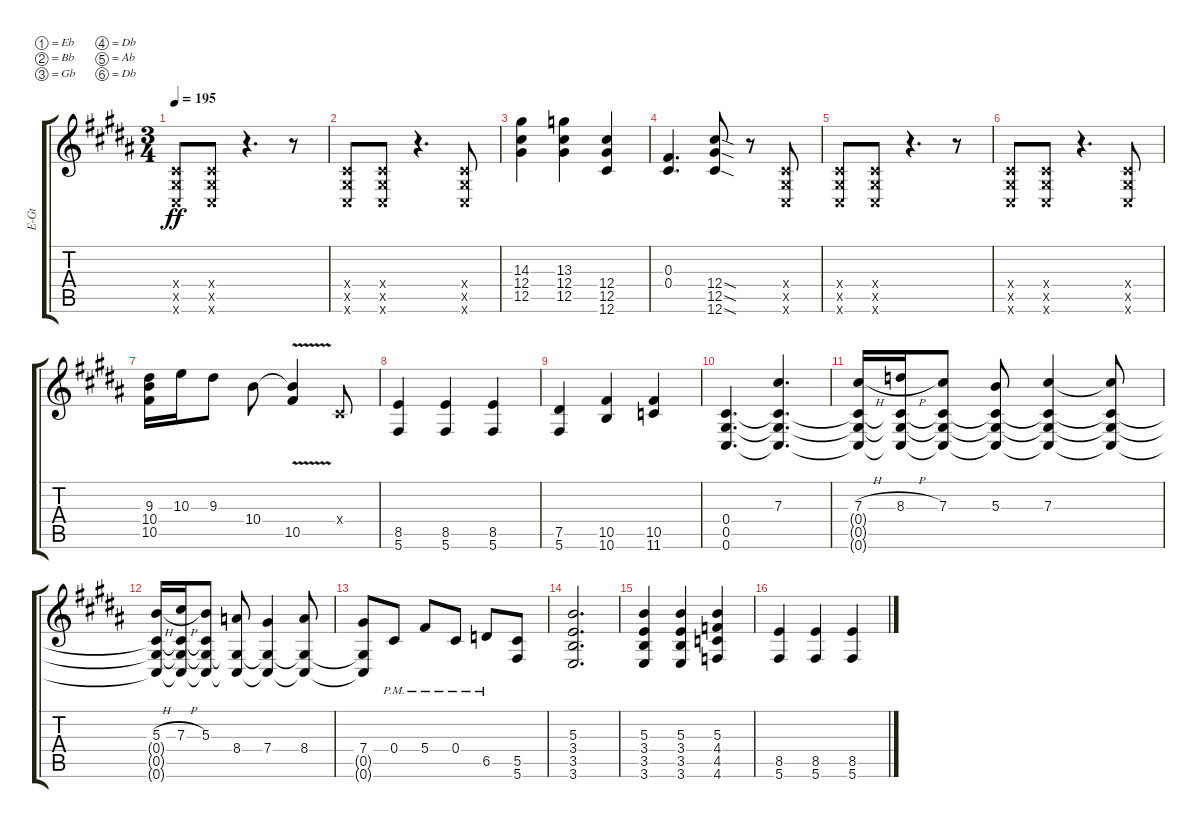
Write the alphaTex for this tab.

\bracketExtendMode groupsimilarinstruments
\otherSystemsTrackNameOrientation horizontal
\track ("Electric Guitar" "E-Gt") {instrument overdrivenguitar}
\staff {score tabs}
\tuning (Eb4 Bb3 Gb3 Db3 Ab2 Db2)
\ts (3 4)
\tempo 195
\clef g2
\ks b
(0.6{x acc forcenatural} 0.5{x acc forcenatural} 0.4{x acc forcenatural}).8{dy ff beam Up} (0.6{x acc forcenatural} 0.5{x acc forcenatural} 0.4{x acc forcenatural}).8{beam Up} r.4{d beam Up} r.8{beam Up} |
(0.6{x acc forcenatural} 0.5{x acc forcenatural} 0.4{x acc forcenatural}).8{beam Up} (0.6{x acc forcenatural} 0.5{x acc forcenatural} 0.4{x acc forcenatural}).8{beam Up} r.4{d beam Up} (0.6{x acc forcenatural} 0.5{x acc forcenatural} 0.4{x acc forcenatural}).8{beam Up} |
(12.5{acc forcenatural} 12.4{acc forcenatural} 14.3{acc forcenatural}).4{beam Down} (13.3{acc b} 12.4{acc forcenatural} 12.5{acc forcenatural}).4{beam Down} (12.6{acc forcenatural} 12.5{acc forcenatural} 12.4{acc forcenatural}).4{beam Up} |
(0.4{acc forcenatural} 0.3{acc forcenatural}).4{d beam Up} (12.6{sod acc forcenatural} 12.5{sod acc forcenatural} 12.4{sod acc forcenatural}).8{beam Up} r.8{beam Up} (0.6{x acc forcenatural} 0.5{x acc forcenatural} 0.4{x acc forcenatural}).8{beam Up} |
(0.6{x acc forcenatural} 0.5{x acc forcenatural} 0.4{x acc forcenatural}).8{beam Up} (0.6{x acc forcenatural} 0.5{x acc forcenatural} 0.4{x acc forcenatural}).8{beam Up} r.4{d beam Up} r.8{beam Up} |
(0.6{x acc forcenatural} 0.5{x acc forcenatural} 0.4{x acc forcenatural}).8{beam Up} (0.6{x acc forcenatural} 0.5{x acc forcenatural} 0.4{x acc forcenatural}).8{beam Up} r.4{d beam Up} (0.5{x acc forcenatural} 0.6{x acc forcenatural} 0.4{x acc forcenatural}).8{beam Up} |
(10.5{acc forcenatural} 10.4{acc forcenatural} 9.3{acc forcenatural}).16{beam Down} 10.3{acc forcenatural}.16{beam Down} 9.3{acc forcenatural}.8{beam Down} 10.4{acc forcenatural}.8{beam Down} (10.5{v acc forcenatural} 10.4{t acc forcenatural}).4{beam Up} 0.4{x acc forcenatural}.8{beam Up} |
(5.6{acc forcenatural} 8.5{acc forcenatural}).4{beam Up} (5.6{acc forcenatural} 8.5{acc forcenatural}).4{beam Up} (5.6{acc forcenatural} 8.5{acc forcenatural}).4{beam Up} |
(5.6{acc forcenatural} 7.5{acc forcenatural}).4{beam Up} (10.6{acc forcenatural} 10.5{acc forcenatural}).4{beam Up} (11.6{acc b} 10.5{acc forcenatural}).4{beam Up} |
(0.6{acc forcenatural} 0.5{acc forcenatural} 0.4{acc forcenatural}).4{d beam Up} (7.3{acc forcenatural} 0.4{t acc forcenatural} 0.5{t acc forcenatural} 0.6{t acc forcenatural}).4{d beam Up} |
(7.3{h acc forcenatural} 0.6{t acc forcenatural} 0.5{t acc forcenatural} 0.4{t acc forcenatural}).16{beam Up} (8.3{h acc b} 0.4{t acc forcenatural} 0.5{t acc forcenatural} 0.6{t acc forcenatural}).16{beam Up} (7.3{acc forcenatural} 0.6{t acc forcenatural} 0.5{t acc forcenatural} 0.4{t acc forcenatural}).8{beam Up} (5.3{acc forcenatural} 0.4{t acc forcenatural} 0.5{t acc forcenatural} 0.6{t acc forcenatural}).8{beam Up} (7.3{acc forcenatural} 0.6{t acc forcenatural} 0.5{t acc forcenatural} 0.4{t acc forcenatural}).4{beam Up} (0.4{t acc forcenatural} 0.5{t acc forcenatural} 0.6{t acc forcenatural} 7.3{t acc forcenatural}).8{beam Up} |
(5.3{h acc forcenatural} 0.6{t acc forcenatural} 0.5{t acc forcenatural} 0.4{t acc forcenatural}).16{beam Up} (7.3{h acc forcenatural} 0.4{t acc forcenatural} 0.5{t acc forcenatural} 0.6{t acc forcenatural}).16{beam Up} (5.3{acc forcenatural} 0.6{t acc forcenatural} 0.5{t acc forcenatural} 0.4{t acc forcenatural}).8{beam Up} (8.4{acc b} 0.5{t acc forcenatural} 0.6{t acc forcenatural}).8{beam Up} (7.4{acc forcenatural} 0.6{t acc forcenatural} 0.5{t acc forcenatural}).4{beam Up} (8.4{acc b} 0.5{t acc forcenatural} 0.6{t acc forcenatural}).8{beam Up} |
(7.4{acc forcenatural} 0.5{t acc forcenatural} 0.6{t acc forcenatural}).8{beam Up} 0.4{pm acc forcenatural}.8{beam Up} 5.4{pm acc forcenatural}.8{beam Up} 0.4{pm acc forcenatural}.8{beam Up} 6.5{pm acc b}.8{beam Up} (5.6{acc forcenatural} 5.5{acc forcenatural}).8{beam Up} |
(3.6{acc forcenatural} 3.5{acc forcenatural} 3.4{acc forcenatural} 5.3{acc forcenatural}).2{d beam Up} |
(3.6{acc forcenatural} 3.5{acc forcenatural} 3.4{acc forcenatural} 5.3{acc forcenatural}).4{beam Up} (5.3{acc forcenatural} 3.4{acc forcenatural} 3.5{acc forcenatural} 3.6{acc forcenatural}).4{beam Up} (5.3{acc forcenatural} 4.6{acc b} 4.5{acc b} 4.4{acc b}).4{beam Up} |
(5.6{acc forcenatural} 8.5{acc forcenatural}).4{beam Up} (5.6{acc forcenatural} 8.5{acc forcenatural}).4{beam Up} (5.6{acc forcenatural} 8.5{acc forcenatural}).4{beam Up}
